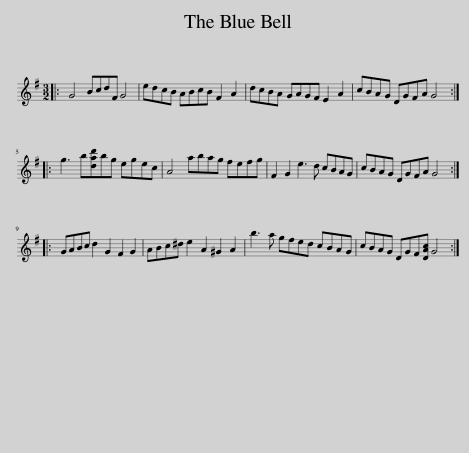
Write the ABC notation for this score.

X:1
L:1/8
M:3/2
I:linebreak $
K:G
V:1 treble
V:1
|: G4 BcdF G4 | edcB ABcB F2 A2 | dcBA GAGF E2 A2 | cBAG DGFA G4 ::$ g3 b[dad']bg egec | %5
 A4 abag fefg | F2 G2 e3 d cBAG | cBAG DGFA G4 ::$ GABc d2 G2 F2 G2 | ABc^d e2 A2 ^G2 A2 | %10
 b3 a gfed cBAG | cBAG DGF[DAc] G4 :| %12
